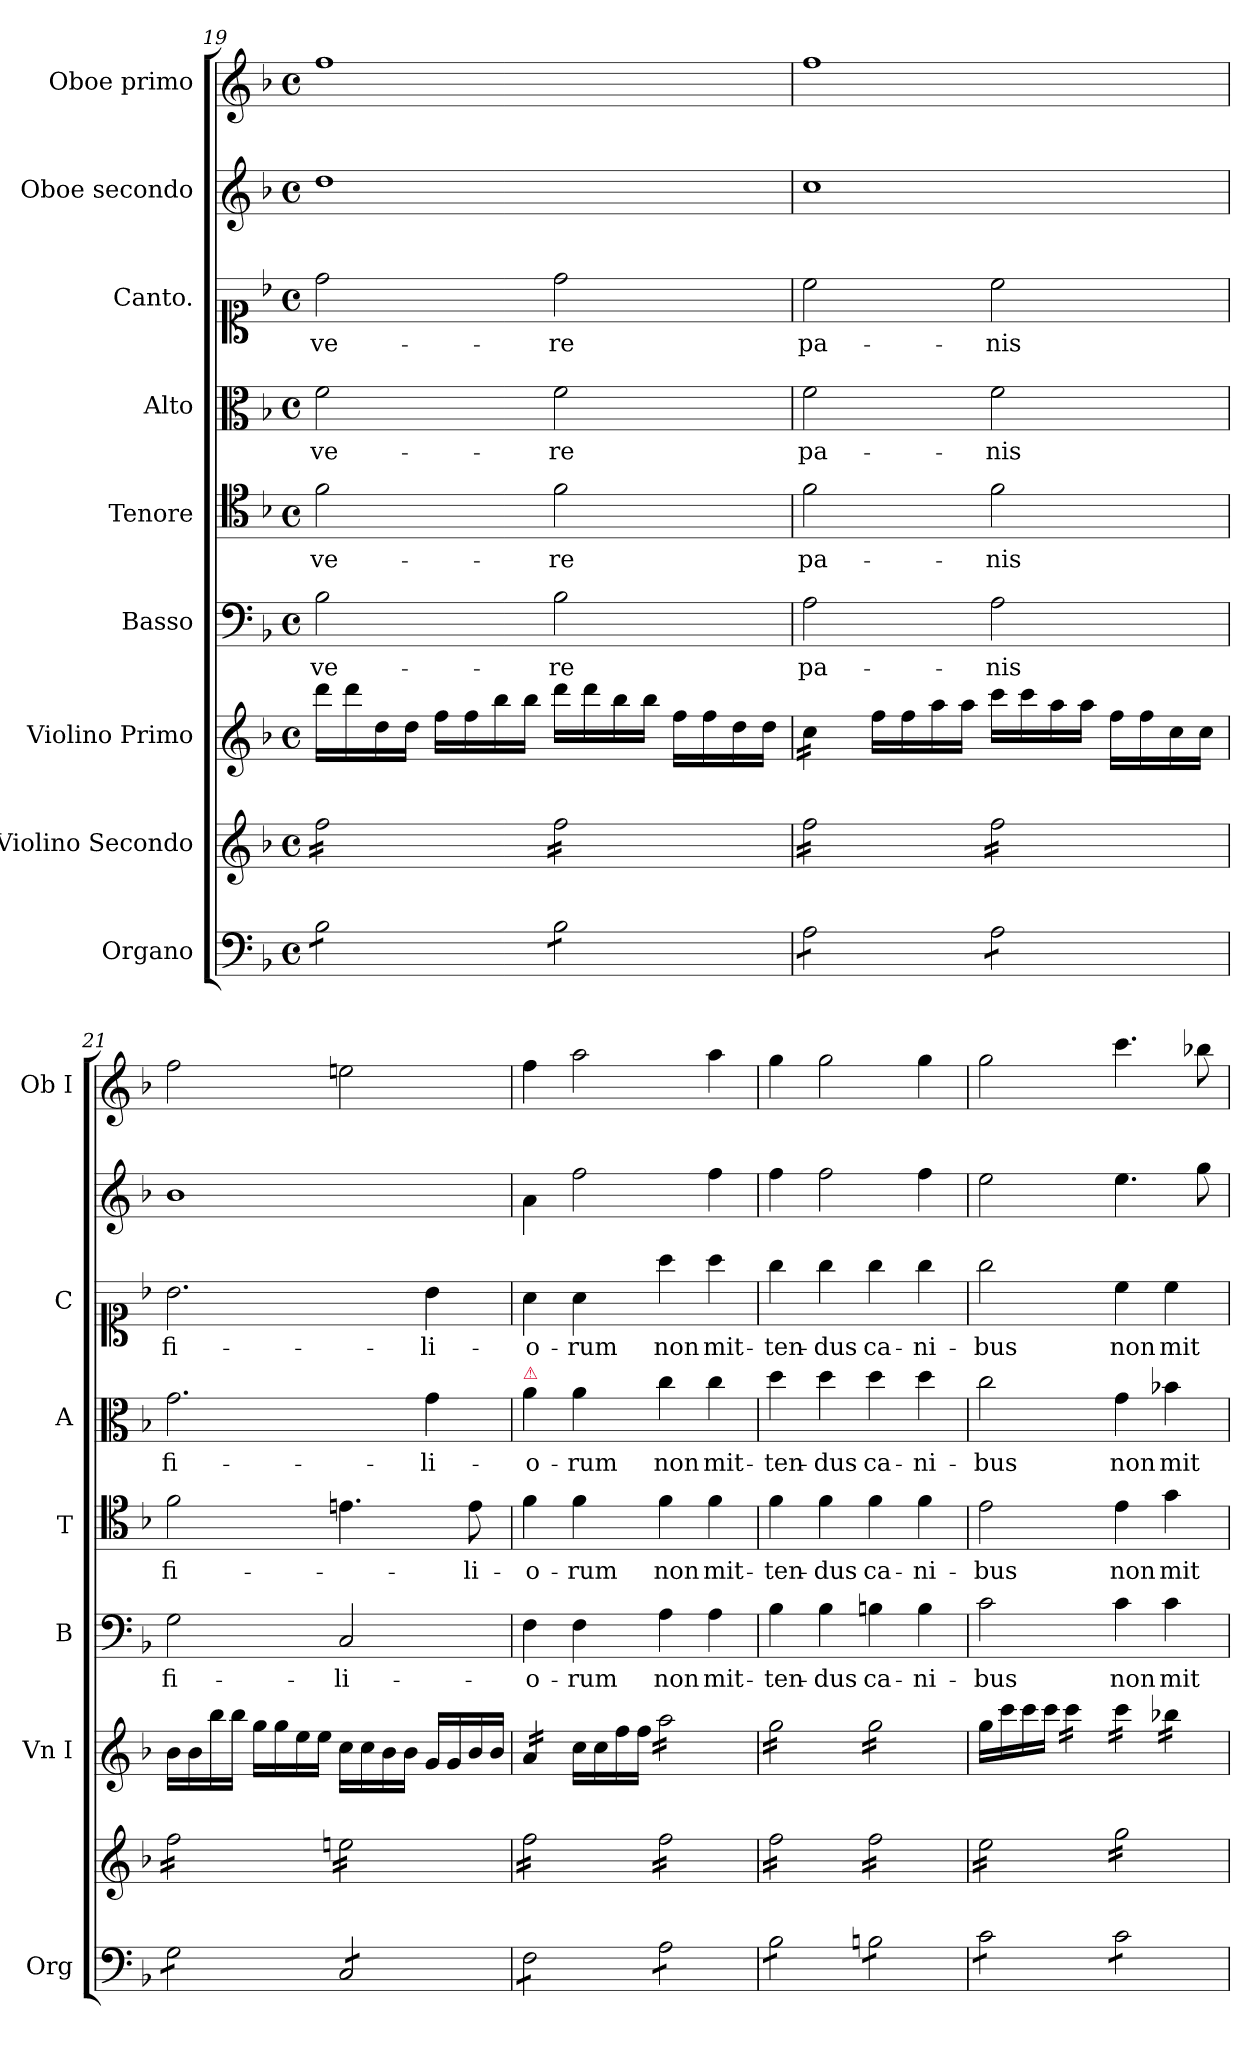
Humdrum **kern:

**kern	**kern	**kern	**kern	**text	**kern	**text	**kern	**text	**kern	**text	**kern	**kern
*part9	*part8	*part7	*part6	*part6	*part5	*part5	*part4	*part4	*part3	*part3	*part2	*part1
*staff9	*staff8	*staff7	*staff6	*staff6	*staff5	*staff5	*staff4	*staff4	*staff3	*staff3	*staff2	*staff1
*I"Organo	*I"Violino Secondo	*I"Violino Primo	*I"Basso	*	*I"Tenore	*	*I"Alto	*	*I"Canto.	*	*I"Oboe secondo	*I"Oboe primo
*I'Org	*	*I'Vn I	*I'B	*	*I'T	*	*I'A	*	*I'C	*	*	*I'Ob I
*clefF4	*clefG2	*clefG2	*clefF4	*	*clefC4	*	*clefC3	*	*clefC1	*	*clefG2	*clefG2
*k[b-]	*k[b-]	*k[b-]	*k[b-]	*	*k[b-]	*	*k[b-]	*	*k[b-]	*	*k[b-]	*k[b-]
*d:	*d:	*d:	*d:	*	*d:	*	*d:	*	*d:	*	*d:	*d:
*M4/4	*M4/4	*M4/4	*M4/4	*	*M4/4	*	*M4/4	*	*M4/4	*	*M4/4	*M4/4
*met(c)	*met(c)	*met(c)	*met(c)	*	*met(c)	*	*met(c)	*	*met(c)	*	*met(c)	*met(c)
=19	=19	=19	=19	=19	=19	=19	=19	=19	=19	=19	=19	=19
*tremolo	*	*	*	*	*	*	*	*	*	*	*	*
*	*tremolo	*	*	*	*	*	*	*	*	*	*	*
8B-\L	16ff\LL	16ddd\LL	2B-\	ve-	2f\	ve-	2f\	ve-	2dd\	ve-	1dd	1ff
.	16ff\	16ddd\	.	.	.	.	.	.	.	.	.	.
8B-\	16ff\	16dd\	.	.	.	.	.	.	.	.	.	.
.	16ff\	16dd\JJ	.	.	.	.	.	.	.	.	.	.
8B-\	16ff\	16ff\LL	.	.	.	.	.	.	.	.	.	.
.	16ff\	16ff\	.	.	.	.	.	.	.	.	.	.
8B-\J	16ff\	16bb-\	.	.	.	.	.	.	.	.	.	.
.	16ff\JJ	16bb-\JJ	.	.	.	.	.	.	.	.	.	.
8B-\L	16ff\LL	16ddd\LL	2B-\	-re	2f\	-re	2f\	-re	2dd\	-re	.	.
.	16ff\	16ddd\	.	.	.	.	.	.	.	.	.	.
8B-\	16ff\	16bb-\	.	.	.	.	.	.	.	.	.	.
.	16ff\	16bb-\JJ	.	.	.	.	.	.	.	.	.	.
8B-\	16ff\	16ff\LL	.	.	.	.	.	.	.	.	.	.
.	16ff\	16ff\	.	.	.	.	.	.	.	.	.	.
8B-\J	16ff\	16dd\	.	.	.	.	.	.	.	.	.	.
.	16ff\JJ	16dd\JJ	.	.	.	.	.	.	.	.	.	.
=20	=20	=20	=20	=20	=20	=20	=20	=20	=20	=20	=20	=20
*	*	*tremolo	*	*	*	*	*	*	*	*	*	*
8A\L	16ff\LL	16cc\LL	2A\	pa-	2f\	pa-	2f\	pa-	2cc\	pa-	1cc	1ff
.	16ff\	16cc\	.	.	.	.	.	.	.	.	.	.
8A\	16ff\	16cc\	.	.	.	.	.	.	.	.	.	.
.	16ff\	16cc\JJ	.	.	.	.	.	.	.	.	.	.
*	*	*Xtremolo	*	*	*	*	*	*	*	*	*	*
8A\	16ff\	16ff\LL	.	.	.	.	.	.	.	.	.	.
.	16ff\	16ff\	.	.	.	.	.	.	.	.	.	.
8A\J	16ff\	16aa\	.	.	.	.	.	.	.	.	.	.
.	16ff\JJ	16aa\JJ	.	.	.	.	.	.	.	.	.	.
8A\L	16ff\LL	16ccc\LL	2A\	-nis	2f\	-nis	2f\	-nis	2cc\	-nis	.	.
.	16ff\	16ccc\	.	.	.	.	.	.	.	.	.	.
8A\	16ff\	16aa\	.	.	.	.	.	.	.	.	.	.
.	16ff\	16aa\JJ	.	.	.	.	.	.	.	.	.	.
8A\	16ff\	16ff\LL	.	.	.	.	.	.	.	.	.	.
.	16ff\	16ff\	.	.	.	.	.	.	.	.	.	.
8A\J	16ff\	16cc\	.	.	.	.	.	.	.	.	.	.
.	16ff\JJ	16cc\JJ	.	.	.	.	.	.	.	.	.	.
=21	=21	=21	=21	=21	=21	=21	=21	=21	=21	=21	=21	=21
8G\L	16ff\LL	16b-\LL	2G\	fi-	2f\	fi-	2.g\	fi-	2.b-\	fi-	1b-	2ff\
.	16ff\	16b-\	.	.	.	.	.	.	.	.	.	.
8G\	16ff\	16bb-\	.	.	.	.	.	.	.	.	.	.
.	16ff\	16bb-\JJ	.	.	.	.	.	.	.	.	.	.
8G\	16ff\	16gg\LL	.	.	.	.	.	.	.	.	.	.
.	16ff\	16gg\	.	.	.	.	.	.	.	.	.	.
8G\J	16ff\	16ee\	.	.	.	.	.	.	.	.	.	.
.	16ff\JJ	16ee\JJ	.	.	.	.	.	.	.	.	.	.
8C/L	16een\LL	16cc\LL	2C/	-li-	4.en\	.	.	.	.	.	.	2een\
.	16een\	16cc\	.	.	.	.	.	.	.	.	.	.
8C/	16een\	16b-\	.	.	.	.	.	.	.	.	.	.
.	16een\	16b-\JJ	.	.	.	.	.	.	.	.	.	.
8C/	16een\	16g/LL	.	.	.	.	4g\	-li-	4b-\	-li-	.	.
.	16een\	16g/	.	.	.	.	.	.	.	.	.	.
8C/J	16een\	16b-/	.	.	8e\	-li-	.	.	.	.	.	.
.	16een\JJ	16b-/JJ	.	.	.	.	.	.	.	.	.	.
=22	=22	=22	=22	=22	=22	=22	=22	=22	=22	=22	=22	=22
!	!	!	!	!	!	!	!LO:TX:a:color=crimson:t=⚠	!	!	!	!	!
*	*	*tremolo	*	*	*	*	*	*	*	*	*	*
8F\L	16ff\LL	16a/LL	4F\	-o-	4f\	-o-	4a\	-o-	4a\	-o-	4a\	4ff\
.	16ff\	16a/	.	.	.	.	.	.	.	.	.	.
8F\	16ff\	16a/	.	.	.	.	.	.	.	.	.	.
.	16ff\	16a/JJ	.	.	.	.	.	.	.	.	.	.
*	*	*Xtremolo	*	*	*	*	*	*	*	*	*	*
8F\	16ff\	16cc\LL	4F\	-rum	4f\	-rum	4a\	-rum	4a\	-rum	2ff\	2aa\
.	16ff\	16cc\	.	.	.	.	.	.	.	.	.	.
8F\J	16ff\	16ff\	.	.	.	.	.	.	.	.	.	.
.	16ff\JJ	16ff\JJ	.	.	.	.	.	.	.	.	.	.
*	*	*tremolo	*	*	*	*	*	*	*	*	*	*
8A\L	16ff\LL	16aa\LL	4A\	non	4f\	non	4cc\	non	4aa\	non	.	.
.	16ff\	16aa\	.	.	.	.	.	.	.	.	.	.
8A\	16ff\	16aa\	.	.	.	.	.	.	.	.	.	.
.	16ff\	16aa\	.	.	.	.	.	.	.	.	.	.
8A\	16ff\	16aa\	4A\	mit-	4f\	mit-	4cc\	mit-	4aa\	mit-	4ff\	4aa\
.	16ff\	16aa\	.	.	.	.	.	.	.	.	.	.
8A\J	16ff\	16aa\	.	.	.	.	.	.	.	.	.	.
.	16ff\JJ	16aa\JJ	.	.	.	.	.	.	.	.	.	.
=23	=23	=23	=23	=23	=23	=23	=23	=23	=23	=23	=23	=23
8B-\L	16ff\LL	16gg\LL	4B-\	-ten-	4f\	-ten-	4dd\	-ten-	4gg\	-ten-	4ff\	4gg\
.	16ff\	16gg\	.	.	.	.	.	.	.	.	.	.
8B-\	16ff\	16gg\	.	.	.	.	.	.	.	.	.	.
.	16ff\	16gg\	.	.	.	.	.	.	.	.	.	.
8B-\	16ff\	16gg\	4B-\	-dus	4f\	-dus	4dd\	-dus	4gg\	-dus	2ff\	2gg\
.	16ff\	16gg\	.	.	.	.	.	.	.	.	.	.
8B-\J	16ff\	16gg\	.	.	.	.	.	.	.	.	.	.
.	16ff\JJ	16gg\JJ	.	.	.	.	.	.	.	.	.	.
8Bn\L	16ff\LL	16gg\LL	4Bn\	ca-	4f\	ca-	4dd\	ca-	4gg\	ca-	.	.
.	16ff\	16gg\	.	.	.	.	.	.	.	.	.	.
8Bn\	16ff\	16gg\	.	.	.	.	.	.	.	.	.	.
.	16ff\	16gg\	.	.	.	.	.	.	.	.	.	.
8Bn\	16ff\	16gg\	4B\	-ni-	4f\	-ni-	4dd\	-ni-	4gg\	-ni-	4ff\	4gg\
.	16ff\	16gg\	.	.	.	.	.	.	.	.	.	.
8Bn\J	16ff\	16gg\	.	.	.	.	.	.	.	.	.	.
.	16ff\JJ	16gg\JJ	.	.	.	.	.	.	.	.	.	.
*	*	*Xtremolo	*	*	*	*	*	*	*	*	*	*
=24	=24	=24	=24	=24	=24	=24	=24	=24	=24	=24	=24	=24
8c\L	16ee\LL	16gg\LL	2c\	-bus	2e\	-bus	2cc\	-bus	2gg\	-bus	2ee\	2gg\
.	16ee\	16ccc\	.	.	.	.	.	.	.	.	.	.
8c\	16ee\	16ccc\	.	.	.	.	.	.	.	.	.	.
.	16ee\	16ccc\JJ	.	.	.	.	.	.	.	.	.	.
*	*	*tremolo	*	*	*	*	*	*	*	*	*	*
8c\	16ee\	16ccc\LL	.	.	.	.	.	.	.	.	.	.
.	16ee\	16ccc\	.	.	.	.	.	.	.	.	.	.
8c\J	16ee\	16ccc\	.	.	.	.	.	.	.	.	.	.
.	16ee\JJ	16ccc\JJ	.	.	.	.	.	.	.	.	.	.
8c\L	16gg\LL	16ccc\LL	4c\	non	4e\	non	4g\	non	4cc\	non	4.ee\	4.ccc\
.	16gg\	16ccc\	.	.	.	.	.	.	.	.	.	.
8c\	16gg\	16ccc\	.	.	.	.	.	.	.	.	.	.
.	16gg\	16ccc\JJ	.	.	.	.	.	.	.	.	.	.
8c\	16gg\	16bb-X\LL	4c\	mit-	4g\	mit-	4b-X\	mit-	4cc\	mit-	.	.
.	16gg\	16bb-X\	.	.	.	.	.	.	.	.	.	.
8c\J	16gg\	16bb-X\	.	.	.	.	.	.	.	.	8gg\	8bb-X\
*Xtremolo	*	*	*	*	*	*	*	*	*	*	*	*
.	16gg\JJ	16bb-X\JJ	.	.	.	.	.	.	.	.	.	.
*	*	*Xtremolo	*	*	*	*	*	*	*	*	*	*
*	*Xtremolo	*	*	*	*	*	*	*	*	*	*	*
=	=	=	=	=	=	=	=	=	=	=	=	=
*-	*-	*-	*-	*-	*-	*-	*-	*-	*-	*-	*-	*-
